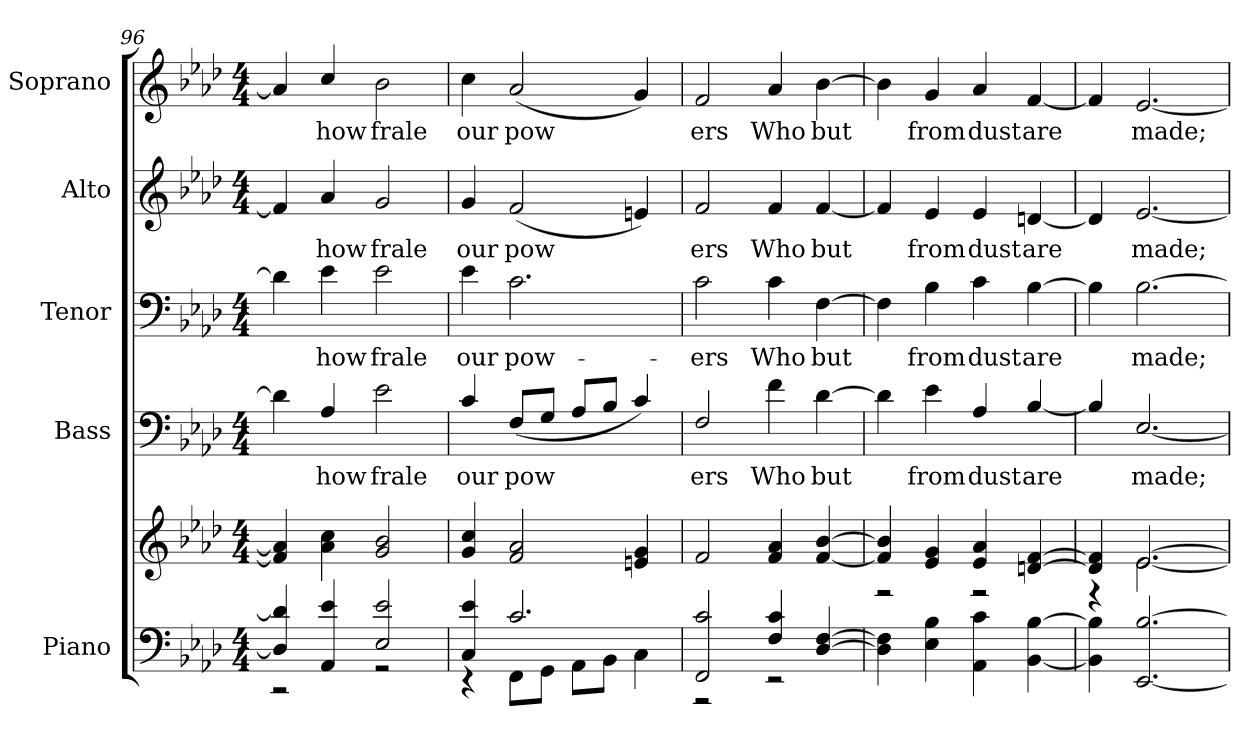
**kern	**kern	**kern	**text	**kern	**text	**kern	**text	**kern	**text
*part5	*part5	*part4	*part4	*part3	*part3	*part2	*part2	*part1	*part1
*staff6	*staff5	*staff4	*staff4	*staff3	*staff3	*staff2	*staff2	*staff1	*staff1
*I"Piano	*	*I"Bass	*	*I"Tenor	*	*I"Alto	*	*I"Soprano	*
*I'Pno.	*	*I'B.	*	*I'T.	*	*I'A.	*	*I'S.	*
*clefF4	*clefG2	*clefF4	*	*clefF4	*	*clefG2	*	*clefG2	*
*	*	*ITrd7c12	*	*	*	*	*	*	*
*k[b-e-a-d-]	*k[b-e-a-d-]	*k[b-e-a-d-]	*	*k[b-e-a-d-]	*	*k[b-e-a-d-]	*	*k[b-e-a-d-]	*
*A-:	*A-:	*A-:	*	*A-:	*	*A-:	*	*A-:	*
*M4/4	*M4/4	*M4/4	*	*M4/4	*	*M4/4	*	*M4/4	*
=96	=96	=96	=96	=96	=96	=96	=96	=96	=96
*^	*	*	*	*	*	*	*	*	*
4D-i/] 4d-i]	2r	4fi/] 4a-i]	4D-i\]	.	4d-i\]	.	4fi/]	.	4a-i/]	.
!	!	!	!	!LO:LY:b:color=#000000	!	!	!	!	!	!
!	!	!	!	!	!	!LO:LY:b:color=#000000	!	!	!	!
!	!	!	!	!	!	!	!	!LO:LY:b:color=#000000	!	!
!	!	!	!	!	!	!	!	!	!	!LO:LY:b:color=#000000
4AA-i/ 4e-i	.	4a-i\ 4cci	4AA-i/	how	4e-i\	how	4a-i/	how	4cci/	how
!	!	!	!	!LO:LY:b:color=#000000	!	!	!	!	!	!
!	!	!	!	!	!	!LO:LY:b:color=#000000	!	!	!	!
!	!	!	!	!	!	!	!	!LO:LY:b:color=#000000	!	!
!	!	!	!	!	!	!	!	!	!	!LO:LY:b:color=#000000
2E-i/ 2e-i	2r	2gi/ 2b-i	2E-i\	frale	2e-i\	frale	2gi/	frale	2b-i\	frale
=97	=97	=97	=97	=97	=97	=97	=97	=97	=97	=97
!	!	!	!	!LO:LY:b:color=#000000	!	!	!	!	!	!
!	!	!	!	!	!	!LO:LY:b:color=#000000	!	!	!	!
!	!	!	!	!	!	!	!	!LO:LY:b:color=#000000	!	!
!	!	!	!	!	!	!	!	!	!	!LO:LY:b:color=#000000
4Ci/ 4e-i	4r	4gi/ 4cci	4Ci/	our	4e-i\	our	4gi/	our	4cci\	our
!	!	!	!	!LO:LY:b:color=#000000	!	!	!	!	!	!
!	!	!	!	!	!	!LO:LY:b:color=#000000	!	!	!	!
!	!	!	!	!	!	!	!	!LO:LY:b:color=#000000	!	!
!	!	!	!	!	!	!	!	!	!	!LO:LY:b:color=#000000
2.ci/	8FFi\L	2fi/ 2a-i	(8FFi/L	pow	2.ci\	pow-	(2fi/	pow	(2a-i/	pow
.	8GGi\J	.	8GGi/J	.	.	.	.	.	.	.
.	8AA-i\L	.	8AA-i/L	.	.	.	.	.	.	.
.	8BB-i\J	.	8BB-i/J	.	.	.	.	.	.	.
.	4Ci\	4eni/ 4gi	4Ci/)	.	.	.	4eni/)	.	4gi/)	.
=98	=98	=98	=98	=98	=98	=98	=98	=98	=98	=98
!	!	!	!	!LO:LY:b:color=#000000	!	!	!	!	!	!
!	!	!	!	!	!	!LO:LY:b:color=#000000	!	!	!	!
!	!	!	!	!	!	!	!	!LO:LY:b:color=#000000	!	!
!	!	!	!	!	!	!	!	!	!	!LO:LY:b:color=#000000
2FFi/ 2ci	2r	2fi/	2FFi/	ers	2ci\	-ers	2fi/	ers	2fi/	ers
!	!	!	!	!LO:LY:b:color=#000000	!	!	!	!	!	!
!	!	!	!	!	!	!LO:LY:b:color=#000000	!	!	!	!
!	!	!	!	!	!	!	!	!LO:LY:b:color=#000000	!	!
!	!	!	!	!	!	!	!	!	!	!LO:LY:b:color=#000000
4Fi/ 4ci	2r	4fi/ 4a-i	4Fi\	Who	4ci\	Who	4fi/	Who	4a-i/	Who
!	!	!	!	!LO:LY:b:color=#000000	!	!	!	!	!	!
!	!	!	!	!	!	!LO:LY:b:color=#000000	!	!	!	!
!	!	!	!	!	!	!	!	!LO:LY:b:color=#000000	!	!
!	!	!	!	!	!	!	!	!	!	!LO:LY:b:color=#000000
[>4D-i/ [>4Fi	.	[<4fi/ [>4b-i	[>4D-i\	but	[>4Fi\	but	[<4fi/	but	[>4b-i\	but
*v	*v	*	*	*	*	*	*	*	*	*
=99	=99	=99	=99	=99	=99	=99	=99	=99	=99
*	*^	*	*	*	*	*	*	*	*
4D-i\] 4Fi]	4fi/] 4b-i]	2r	4D-i\]	.	4Fi\]	.	4fi/]	.	4b-i\]	.
!	!	!	!	!LO:LY:b:color=#000000	!	!	!	!	!	!
!	!	!	!	!	!	!LO:LY:b:color=#000000	!	!	!	!
!	!	!	!	!	!	!	!	!LO:LY:b:color=#000000	!	!
!	!	!	!	!	!	!	!	!	!	!LO:LY:b:color=#000000
4E-i\ 4B-i	4e-i/ 4gi	.	4E-i\	from	4B-i\	from	4e-i/	from	4gi/	from
!	!	!	!	!LO:LY:b:color=#000000	!	!	!	!	!	!
!	!	!	!	!	!	!LO:LY:b:color=#000000	!	!	!	!
!	!	!	!	!	!	!	!	!LO:LY:b:color=#000000	!	!
!	!	!	!	!	!	!	!	!	!	!LO:LY:b:color=#000000
4AA-i\ 4ci	4e-i/ 4a-i	2r	4AA-i/	dust	4ci\	dust	4e-i/	dust	4a-i/	dust
!	!	!	!	!LO:LY:b:color=#000000	!	!	!	!	!	!
!	!	!	!	!	!	!LO:LY:b:color=#000000	!	!	!	!
!	!	!	!	!	!	!	!	!LO:LY:b:color=#000000	!	!
!	!	!	!	!	!	!	!	!	!	!LO:LY:b:color=#000000
[<4BB-i\ [>4B-i	[>4dni/ [>4fi	.	[<4BB-i/	are	[>4B-i\	are	[<4dni/	are	[<4fi/	are
=100	=100	=100	=100	=100	=100	=100	=100	=100	=100	=100
4BB-i\] 4B-i]	4di/] 4fi]	4r	4BB-i/]	.	4B-i\]	.	4di/]	.	4fi/]	.
!	!	!	!	!LO:LY:b:color=#000000	!	!	!	!	!	!
!	!	!	!	!	!	!LO:LY:b:color=#000000	!	!	!	!
!	!	!	!	!	!	!	!	!LO:LY:b:color=#000000	!	!
!	!	!	!	!	!	!	!	!	!	!LO:LY:b:color=#000000
[<2.EE-i/ [>2.B-i	[>2.e-i/	[<2.e-i\	[<2.EE-i/	made;	[>2.B-i\	made;	[<2.e-i/	made;	[<2.e-i/	made;
*	*v	*v	*	*	*	*	*	*	*	*
=	=	=	=	=	=	=	=	=	=
*-	*-	*-	*-	*-	*-	*-	*-	*-	*-
